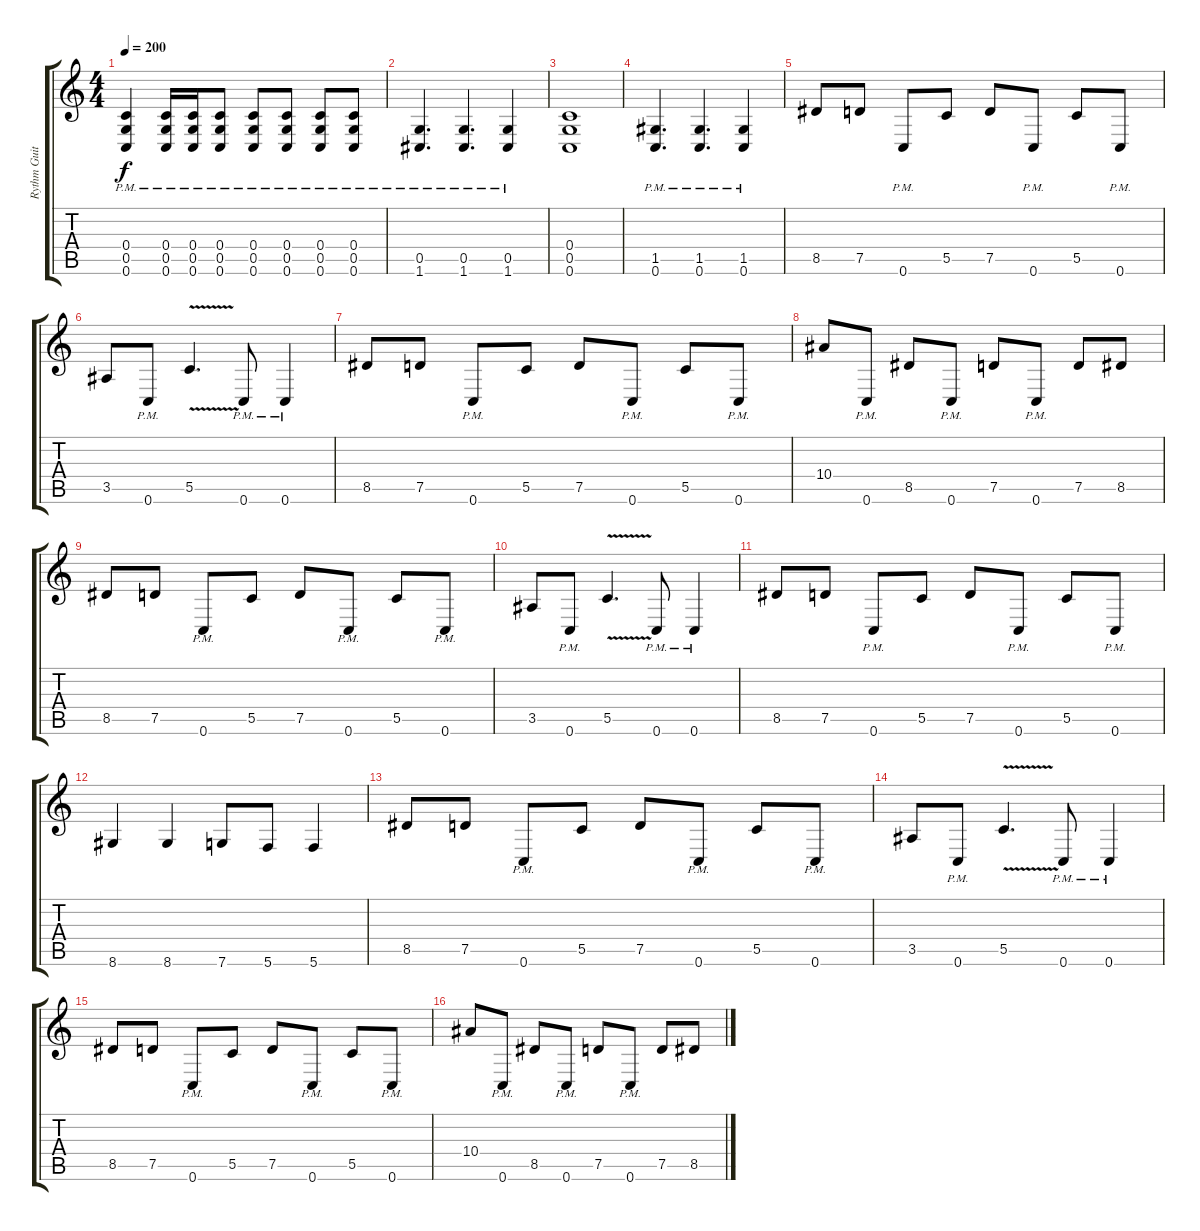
\track ("Rythm Guitar #1" "Rythm Guit") {instrument distortionguitar}
\staff {score tabs}
\tuning (D4 A3 F3 C3 G2 C2) {hide}
\ts (4 4)
\tempo 200
\clef g2
\ks c
(0.4{pm} 0.5{pm} 0.6{pm}).4{dy f} (0.4{pm} 0.5{pm} 0.6{pm}).16 (0.4{pm} 0.5{pm} 0.6{pm}).16 (0.4{pm} 0.5{pm} 0.6{pm}).8 (0.4{pm} 0.5{pm} 0.6{pm}).8 (0.4{pm} 0.5{pm} 0.6{pm}).8 (0.4{pm} 0.5{pm} 0.6{pm}).8 (0.4{pm} 0.5{pm} 0.6{pm}).8 |
(0.5{pm} 1.6{pm}).4{d} (0.5{pm} 1.6{pm}).4{d} (0.5{pm} 1.6{pm}).4 |
(0.4 0.5 0.6).1 |
(1.5{pm} 0.6{pm}).4{d} (1.5{pm} 0.6{pm}).4{d} (1.5{pm} 0.6{pm}).4 |
8.5.8 7.5.8 0.6{pm}.8 5.5.8 7.5.8 0.6{pm}.8 5.5.8 0.6{pm}.8 |
3.5.8 0.6{pm}.8 5.5{v}.4{d} 0.6{pm}.8 0.6{pm}.4 |
8.5.8 7.5.8 0.6{pm}.8 5.5.8 7.5.8 0.6{pm}.8 5.5.8 0.6{pm}.8 |
10.4.8 0.6{pm}.8 8.5.8 0.6{pm}.8 7.5.8 0.6{pm}.8 7.5.8 8.5.8 |
8.5.8 7.5.8 0.6{pm}.8 5.5.8 7.5.8 0.6{pm}.8 5.5.8 0.6{pm}.8 |
3.5.8 0.6{pm}.8 5.5{v}.4{d} 0.6{pm}.8 0.6{pm}.4 |
8.5.8 7.5.8 0.6{pm}.8 5.5.8 7.5.8 0.6{pm}.8 5.5.8 0.6{pm}.8 |
8.6.4 8.6.4 7.6.8 5.6.8 5.6.4 |
8.5.8 7.5.8 0.6{pm}.8 5.5.8 7.5.8 0.6{pm}.8 5.5.8 0.6{pm}.8 |
3.5.8 0.6{pm}.8 5.5{v}.4{d} 0.6{pm}.8 0.6{pm}.4 |
8.5.8 7.5.8 0.6{pm}.8 5.5.8 7.5.8 0.6{pm}.8 5.5.8 0.6{pm}.8 |
10.4.8 0.6{pm}.8 8.5.8 0.6{pm}.8 7.5.8 0.6{pm}.8 7.5.8 8.5.8
